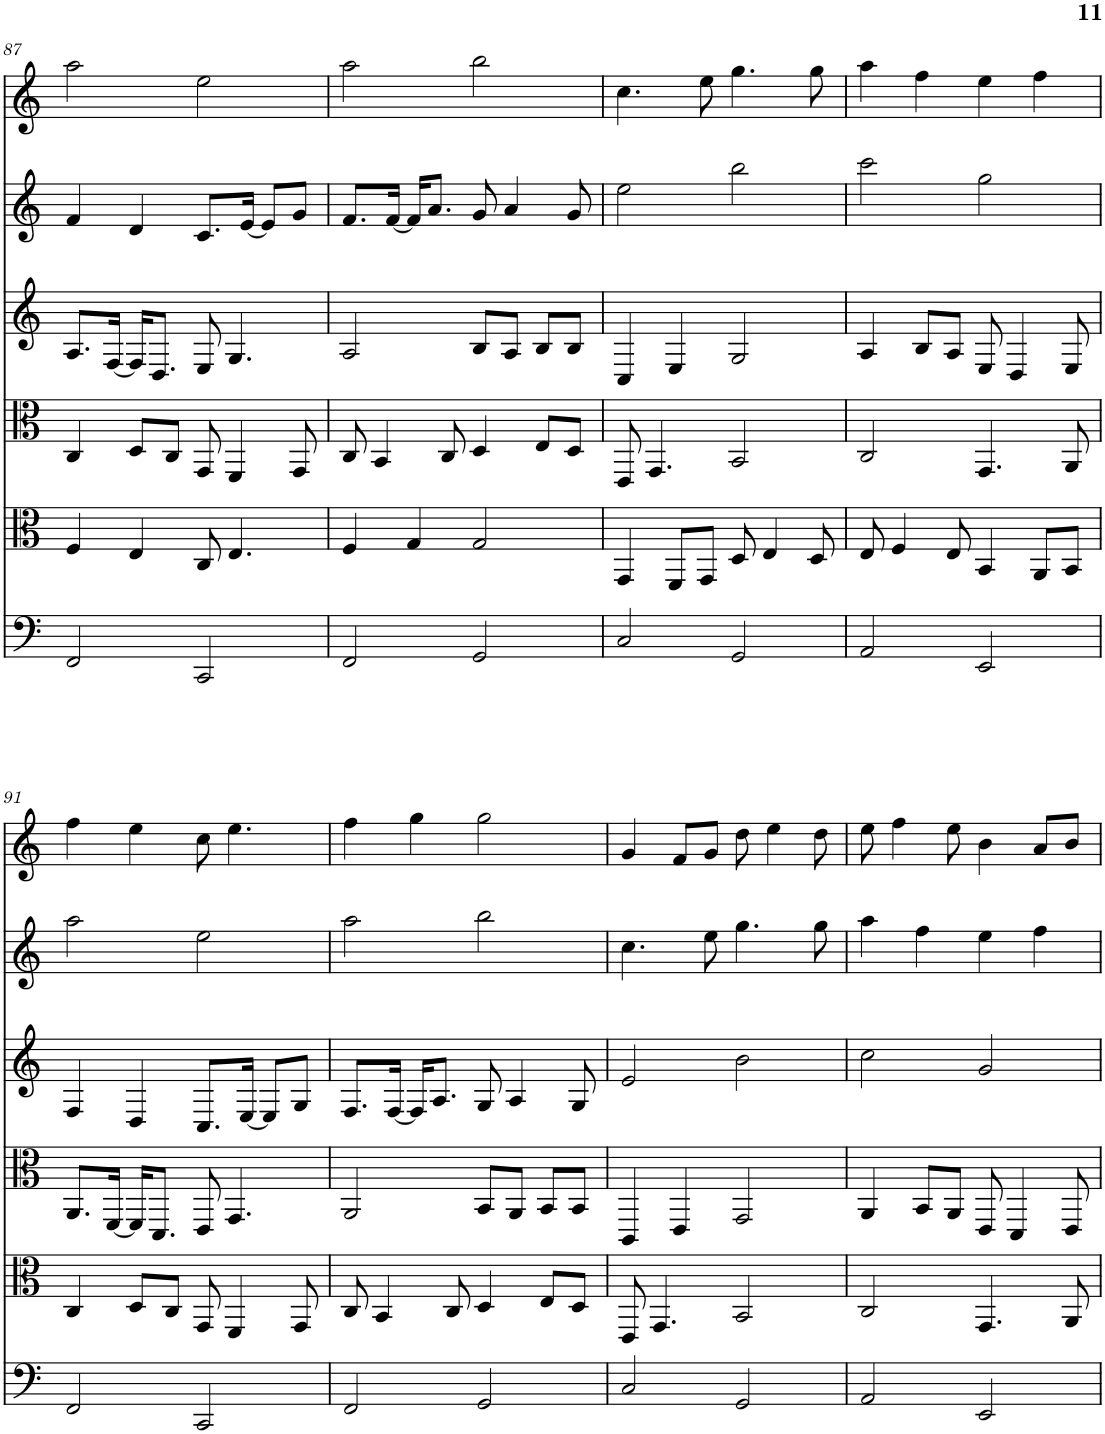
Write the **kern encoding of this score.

**kern	**kern	**kern	**kern	**kern	**kern
*part6	*part5	*part4	*part3	*part2	*part1
*staff6	*staff5	*staff4	*staff3	*staff2	*staff1
*I"cello	*I"viola [2]	*I"viola	*I"violin [3]	*I"violin [2]	*I"violin
*	*I'Vla	*I'Vla	*I'Vln	*I'Vln	*I'Vln
!!LO:PB:g=z
*clefF4	*clefC3	*clefC3	*clefG2	*clefG2	*clefG2
*k[]	*k[]	*k[]	*k[]	*k[]	*k[]
*M4/4	*M4/4	*M4/4	*M4/4	*M4/4	*M4/4
=87	=87	=87	=87	=87	=87
2FF/	4F/	4C/	8.A/L	4f/	2aa\
.	.	.	[16F/Jk	.	.
.	4E/	8D/L	16F/KL]	4d/	.
.	.	.	8.D/J	.	.
.	.	8C/J	.	.	.
2CC/	8C/	8GG/	8E/	8.c/L	2ee\
.	4.E/	4FF/	4.G/	.	.
.	.	.	.	[16e/Jk	.
.	.	.	.	8e/L]	.
.	.	8GG/	.	8g/J	.
=88	=88	=88	=88	=88	=88
2FF/	4F/	8C/	2A/	8.f/L	2aa\
.	.	4BB/	.	.	.
.	.	.	.	[16f/Jk	.
.	4G/	.	.	16f/KL]	.
.	.	.	.	8.a/J	.
.	.	8C/	.	.	.
2GG/	2G/	4D/	8B/L	8g/	2bb\
.	.	.	8A/J	4a/	.
.	.	8E/L	8B/L	.	.
.	.	8D/J	8B/J	8g/	.
=89	=89	=89	=89	=89	=89
2C/	4GG/	8EE/	4C/	2ee\	4.cc\
.	.	4.GG/	.	.	.
.	8FF/L	.	4E/	.	.
.	8GG/J	.	.	.	8ee\
2GG/	8D/	2BB/	2G/	2bb\	4.gg\
.	4E/	.	.	.	.
.	8D/	.	.	.	8gg\
=90	=90	=90	=90	=90	=90
2AA/	8E/	2C/	4A/	2ccc\	4aa\
.	4F/	.	.	.	.
.	.	.	8B/L	.	4ff\
.	8E/	.	8A/J	.	.
2EE/	4BB/	4.GG/	8E/	2gg\	4ee\
.	.	.	4D/	.	.
.	8AA/L	.	.	.	4ff\
.	8BB/J	8AA/	8E/	.	.
!!LO:LB:g=z
=91	=91	=91	=91	=91	=91
2FF/	4C/	8.AA/L	4F/	2aa\	4ff\
.	.	[16FF/Jk	.	.	.
.	8D/L	16FF/KL]	4D/	.	4ee\
.	.	8.DD/J	.	.	.
.	8C/J	.	.	.	.
2CC/	8GG/	8EE/	8.C/L	2ee\	8cc\
.	4FF/	4.GG/	.	.	4.ee\
.	.	.	[16E/Jk	.	.
.	.	.	8E/L]	.	.
.	8GG/	.	8G/J	.	.
=92	=92	=92	=92	=92	=92
2FF/	8C/	2AA/	8.F/L	2aa\	4ff\
.	4BB/	.	.	.	.
.	.	.	[16F/Jk	.	.
.	.	.	16F/KL]	.	4gg\
.	.	.	8.A/J	.	.
.	8C/	.	.	.	.
2GG/	4D/	8BB/L	8G/	2bb\	2gg\
.	.	8AA/J	4A/	.	.
.	8E/L	8BB/L	.	.	.
.	8D/J	8BB/J	8G/	.	.
=93	=93	=93	=93	=93	=93
2C/	8EE/	4CC/	2e/	4.cc\	4g/
.	4.GG/	.	.	.	.
.	.	4EE/	.	.	8f/L
.	.	.	.	8ee\	8g/J
2GG/	2BB/	2GG/	2b\	4.gg\	8dd\
.	.	.	.	.	4ee\
.	.	.	.	8gg\	8dd\
=94	=94	=94	=94	=94	=94
2AA/	2C/	4AA/	2cc\	4aa\	8ee\
.	.	.	.	.	4ff\
.	.	8BB/L	.	4ff\	.
.	.	8AA/J	.	.	8ee\
2EE/	4.GG/	8EE/	2g/	4ee\	4b\
.	.	4DD/	.	.	.
.	.	.	.	4ff\	8a/L
.	8AA/	8EE/	.	.	8b/J
=	=	=	=	=	=
*-	*-	*-	*-	*-	*-
